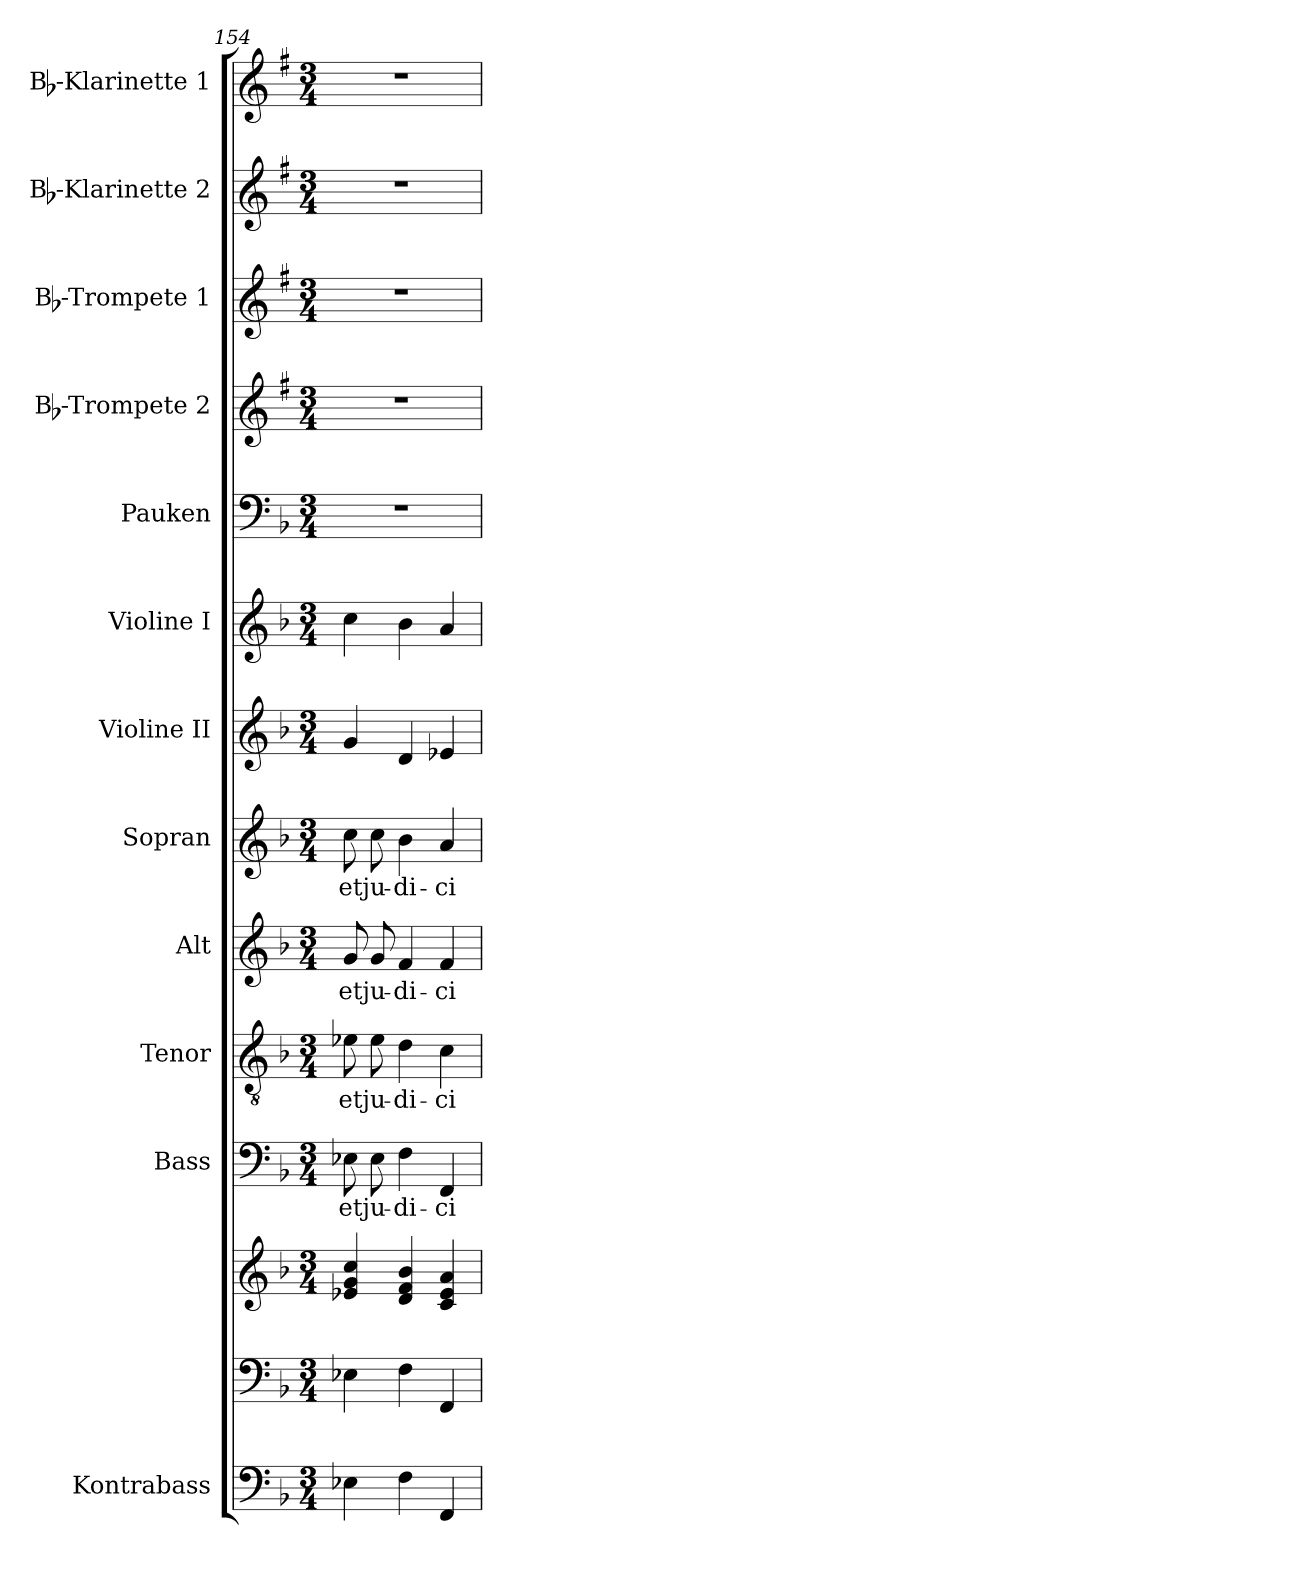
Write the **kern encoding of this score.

**kern	**kern	**kern	**kern	**text	**kern	**text	**kern	**text	**kern	**text	**kern	**kern	**kern	**kern	**kern	**kern	**kern
*part13	*part12	*part12	*part11	*part11	*part10	*part10	*part9	*part9	*part8	*part8	*part7	*part6	*part5	*part4	*part3	*part2	*part1
*staff14	*staff13	*staff12	*staff11	*staff11	*staff10	*staff10	*staff9	*staff9	*staff8	*staff8	*staff7	*staff6	*staff5	*staff4	*staff3	*staff2	*staff1
*I"Kontrabass	*	*	*I"Bass	*	*I"Tenor	*	*I"Alt	*	*I"Sopran	*	*I"Violine II	*I"Violine I	*I"Pauken	*I"Bb-Trompete 2	*I"Bb-Trompete 1	*I"Bb-Klarinette 2	*I"Bb-Klarinette 1
*I'Kb.	*	*	*I'B.	*	*I'T.	*	*I'A.	*	*I'S.	*	*I'Vl. II	*I'Vl. I	*I'Pk.	*I'Bb Trp. 2	*I'Bb Trp. 1	*I'Bb Kl. 2	*I'Bb Kl. 1
*clefF4	*clefF4	*clefG2	*clefF4	*	*clefGv2	*	*clefG2	*	*clefG2	*	*clefG2	*clefG2	*clefF4	*clefG2	*clefG2	*clefG2	*clefG2
*ITrd7c12	*	*	*	*	*	*	*	*	*	*	*	*	*	*ITrd1c2	*ITrd1c2	*ITrd1c2	*ITrd1c2
*k[b-]	*k[b-]	*k[b-]	*k[b-]	*	*k[b-]	*	*k[b-]	*	*k[b-]	*	*k[b-]	*k[b-]	*k[b-]	*k[b-]	*k[b-]	*k[b-]	*k[b-]
*F:	*F:	*F:	*F:	*	*F:	*	*F:	*	*F:	*	*F:	*F:	*F:	*F:	*F:	*F:	*F:
*M3/4	*M3/4	*M3/4	*M3/4	*	*M3/4	*	*M3/4	*	*M3/4	*	*M3/4	*M3/4	*M3/4	*M3/4	*M3/4	*M3/4	*M3/4
=154	=154	=154	=154	=154	=154	=154	=154	=154	=154	=154	=154	=154	=154	=154	=154	=154	=154
!	!	!	!	!LO:LY:b	!	!LO:LY:b	!	!LO:LY:b	!	!LO:LY:b	!	!	!	!	!	!	!
4EE-X\	4E-X\	4e-X/ 4g/ 4cc/	8E-X\	et	8e-X\	et	8g/	et	8cc\	et	4g/	4cc\	2.r	2.r	2.r	2.r	2.r
!	!	!	!	!LO:LY:b	!	!LO:LY:b	!	!LO:LY:b	!	!LO:LY:b	!	!	!	!	!	!	!
.	.	.	8E-\	ju-	8e-\	ju-	8g/	ju-	8cc\	ju-	.	.	.	.	.	.	.
!	!	!	!	!LO:LY:b	!	!LO:LY:b	!	!LO:LY:b	!	!LO:LY:b	!	!	!	!	!	!	!
4FF\	4F\	4d/ 4f/ 4b-/	4F\	-di-	4d\	-di-	4f/	-di-	4b-\	-di-	4d/	4b-\	.	.	.	.	.
!	!	!	!	!LO:LY:b	!	!LO:LY:b	!	!LO:LY:b	!	!LO:LY:b	!	!	!	!	!	!	!
4FFF/	4FF/	4c/ 4e-/ 4a/	4FF/	-ci-	4c\	-ci-	4f/	-ci-	4a/	-ci-	4e-X/	4a/	.	.	.	.	.
=	=	=	=	=	=	=	=	=	=	=	=	=	=	=	=	=	=
*-	*-	*-	*-	*-	*-	*-	*-	*-	*-	*-	*-	*-	*-	*-	*-	*-	*-
